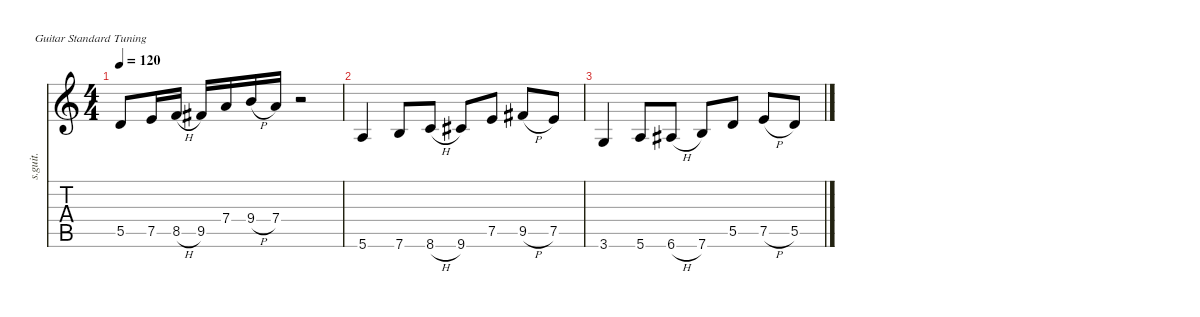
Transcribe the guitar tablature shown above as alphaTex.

\defaultSystemsLayout 4
\hideDynamics
\bracketExtendMode nobrackets
\otherSystemsTrackNameOrientation horizontal
\track ("Steel Guitar" "s.guit.") {instrument acousticguitarsteel}
\staff {score tabs}
\tuning (E4 B3 G3 D3 A2 E2)
\ts (4 4)
\tempo 120
\clef g2
\ks c
5.5.8{dy mf instrument acousticguitarsteel beam Up} 7.5.16{beam Up} 8.5{h}.16{beam Up} 9.5{acc #}.16{beam Up} 7.4.16{beam Up} 9.4{h}.16{beam Up} 7.4.16{beam Up} r.2{beam Up} |
5.6.4{beam Up} 7.6.8{beam Up} 8.6{h}.8{beam Up} 9.6{acc #}.8{beam Up} 7.5.8{beam Up} 9.5{h acc #}.8{beam Up} 7.5.8{beam Up} |
3.6.4{beam Up} 5.6.8{beam Up} 6.6{h acc #}.8{beam Up} 7.6.8{beam Up} 5.5.8{beam Up} 7.5{h}.8{beam Up} 5.5.8{beam Up}
